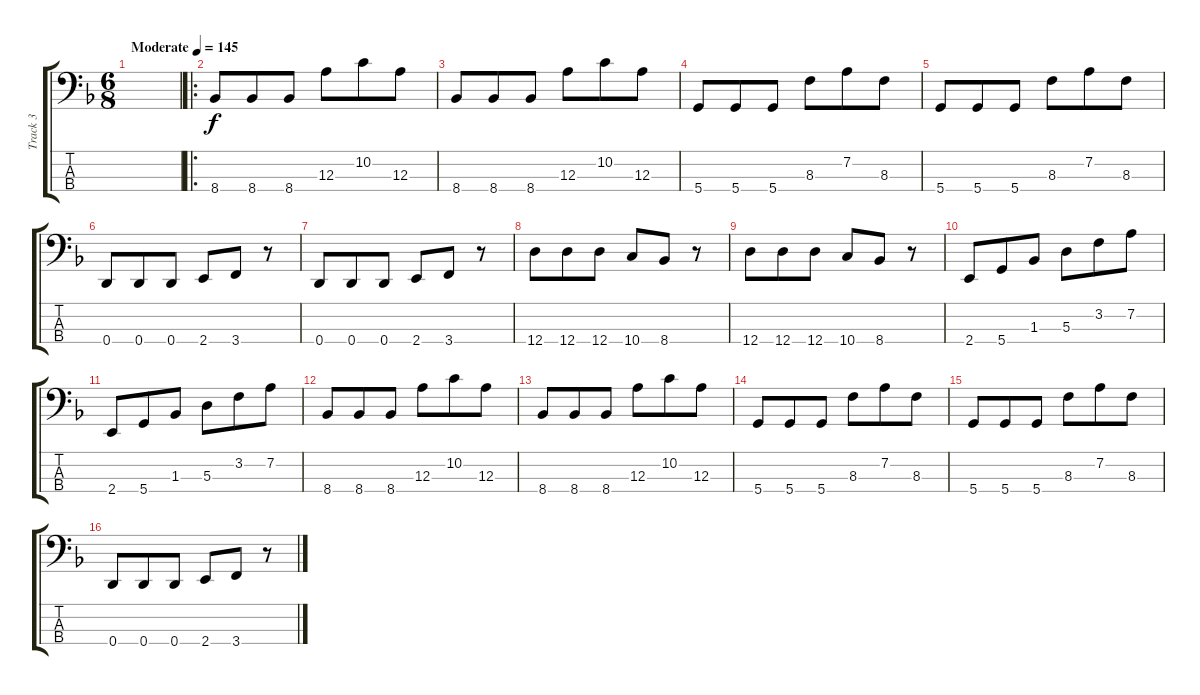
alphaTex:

\track ("Track 3" "Track 3") {instrument electricbassfinger}
\staff {score tabs}
\tuning (G2 D2 A1 D1) {hide}
\ts (6 8)
\tempo (145 "Moderate")
\clef f4
\ks dminor
|
\ro
8.4.8 8.4.8 8.4.8 12.3.8 10.2.8 12.3.8 |
8.4.8 8.4.8 8.4.8 12.3.8 10.2.8 12.3.8 |
5.4.8 5.4.8 5.4.8 8.3.8 7.2.8 8.3.8 |
5.4.8 5.4.8 5.4.8 8.3.8 7.2.8 8.3.8 |
0.4.8 0.4.8 0.4.8 2.4.8 3.4.8 r.8 |
0.4.8 0.4.8 0.4.8 2.4.8 3.4.8 r.8 |
12.4.8 12.4.8 12.4.8 10.4.8 8.4.8 r.8 |
12.4.8 12.4.8 12.4.8 10.4.8 8.4.8 r.8 |
2.4.8 5.4.8 1.3.8 5.3.8 3.2.8 7.2.8 |
2.4.8 5.4.8 1.3.8 5.3.8 3.2.8 7.2.8 |
8.4.8 8.4.8 8.4.8 12.3.8 10.2.8 12.3.8 |
8.4.8 8.4.8 8.4.8 12.3.8 10.2.8 12.3.8 |
5.4.8 5.4.8 5.4.8 8.3.8 7.2.8 8.3.8 |
5.4.8 5.4.8 5.4.8 8.3.8 7.2.8 8.3.8 |
0.4.8 0.4.8 0.4.8 2.4.8 3.4.8 r.8
